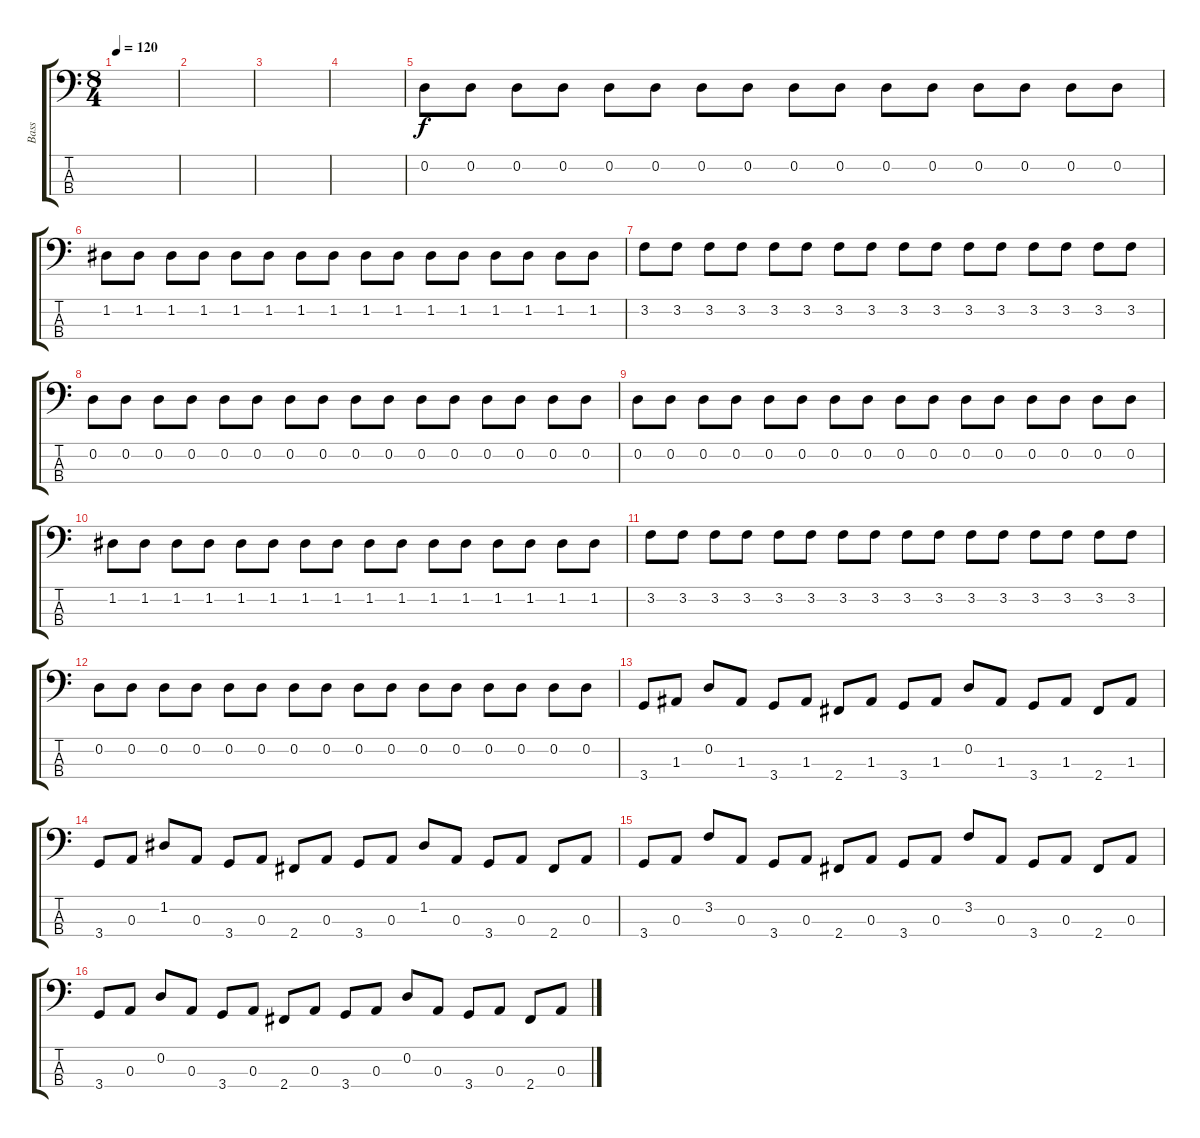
\track ("Bass" "Bass") {instrument electricbasspick}
\staff {score tabs}
\tuning (G2 D2 A1 E1) {hide}
\ts (8 4)
\tempo 120
\clef f4
\ks c
|
|
|
|
0.2.8 0.2.8 0.2.8 0.2.8 0.2.8 0.2.8 0.2.8 0.2.8 0.2.8 0.2.8 0.2.8 0.2.8 0.2.8 0.2.8 0.2.8 0.2.8 |
1.2.8 1.2.8 1.2.8 1.2.8 1.2.8 1.2.8 1.2.8 1.2.8 1.2.8 1.2.8 1.2.8 1.2.8 1.2.8 1.2.8 1.2.8 1.2.8 |
3.2.8 3.2.8 3.2.8 3.2.8 3.2.8 3.2.8 3.2.8 3.2.8 3.2.8 3.2.8 3.2.8 3.2.8 3.2.8 3.2.8 3.2.8 3.2.8 |
0.2.8 0.2.8 0.2.8 0.2.8 0.2.8 0.2.8 0.2.8 0.2.8 0.2.8 0.2.8 0.2.8 0.2.8 0.2.8 0.2.8 0.2.8 0.2.8 |
0.2.8 0.2.8 0.2.8 0.2.8 0.2.8 0.2.8 0.2.8 0.2.8 0.2.8 0.2.8 0.2.8 0.2.8 0.2.8 0.2.8 0.2.8 0.2.8 |
1.2.8 1.2.8 1.2.8 1.2.8 1.2.8 1.2.8 1.2.8 1.2.8 1.2.8 1.2.8 1.2.8 1.2.8 1.2.8 1.2.8 1.2.8 1.2.8 |
3.2.8 3.2.8 3.2.8 3.2.8 3.2.8 3.2.8 3.2.8 3.2.8 3.2.8 3.2.8 3.2.8 3.2.8 3.2.8 3.2.8 3.2.8 3.2.8 |
0.2.8 0.2.8 0.2.8 0.2.8 0.2.8 0.2.8 0.2.8 0.2.8 0.2.8 0.2.8 0.2.8 0.2.8 0.2.8 0.2.8 0.2.8 0.2.8 |
3.4.8 1.3.8 0.2.8 1.3.8 3.4.8 1.3.8 2.4.8 1.3.8 3.4.8 1.3.8 0.2.8 1.3.8 3.4.8 1.3.8 2.4.8 1.3.8 |
3.4.8 0.3.8 1.2.8 0.3.8 3.4.8 0.3.8 2.4.8 0.3.8 3.4.8 0.3.8 1.2.8 0.3.8 3.4.8 0.3.8 2.4.8 0.3.8 |
3.4.8 0.3.8 3.2.8 0.3.8 3.4.8 0.3.8 2.4.8 0.3.8 3.4.8 0.3.8 3.2.8 0.3.8 3.4.8 0.3.8 2.4.8 0.3.8 |
3.4.8 0.3.8 0.2.8 0.3.8 3.4.8 0.3.8 2.4.8 0.3.8 3.4.8 0.3.8 0.2.8 0.3.8 3.4.8 0.3.8 2.4.8 0.3.8
